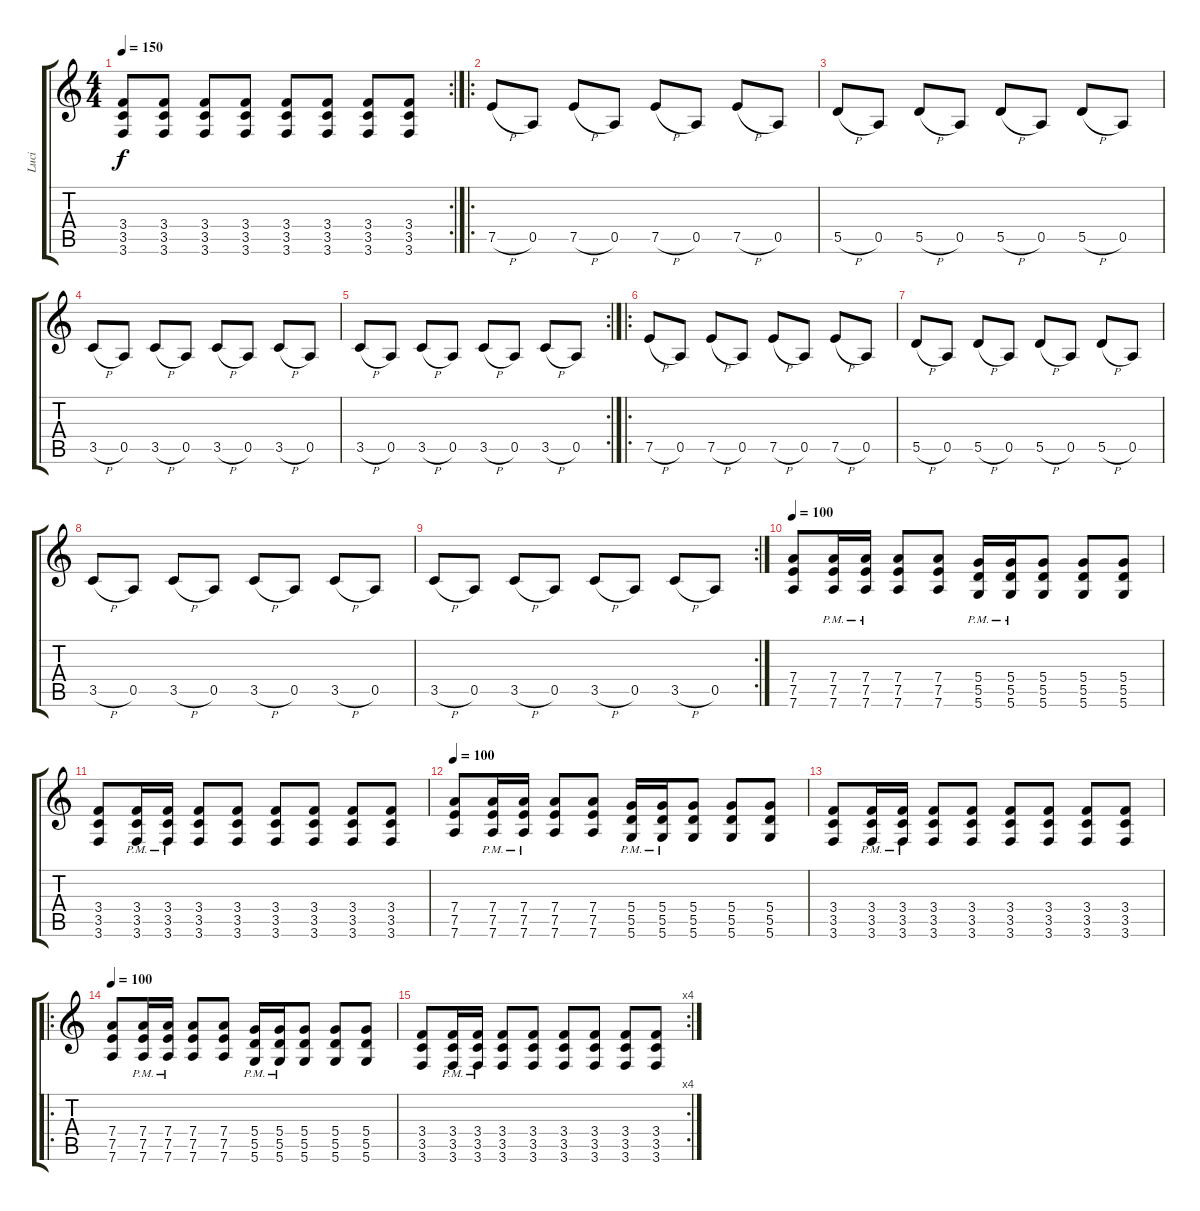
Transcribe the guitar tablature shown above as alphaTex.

\track ("Luci" "Luci") {instrument distortionguitar}
\staff {score tabs}
\tuning (E4 B3 G3 D3 A2 D2) {hide}
\rc 2
\ts (4 4)
\tempo 150
\clef g2
\ks c
(3.4 3.5 3.6).8{dy f} (3.4 3.5 3.6).8 (3.4 3.5 3.6).8 (3.4 3.5 3.6).8 (3.4 3.5 3.6).8 (3.4 3.5 3.6).8 (3.4 3.5 3.6).8 (3.4 3.5 3.6).8 |
\ro
7.5{h}.8 0.5.8 7.5{h}.8 0.5.8 7.5{h}.8 0.5.8 7.5{h}.8 0.5.8 |
5.5{h}.8 0.5.8 5.5{h}.8 0.5.8 5.5{h}.8 0.5.8 5.5{h}.8 0.5.8 |
3.5{h}.8 0.5.8 3.5{h}.8 0.5.8 3.5{h}.8 0.5.8 3.5{h}.8 0.5.8 |
\rc 2
3.5{h}.8 0.5.8 3.5{h}.8 0.5.8 3.5{h}.8 0.5.8 3.5{h}.8 0.5.8 |
\ro
7.5{h}.8 0.5.8 7.5{h}.8 0.5.8 7.5{h}.8 0.5.8 7.5{h}.8 0.5.8 |
5.5{h}.8 0.5.8 5.5{h}.8 0.5.8 5.5{h}.8 0.5.8 5.5{h}.8 0.5.8 |
3.5{h}.8 0.5.8 3.5{h}.8 0.5.8 3.5{h}.8 0.5.8 3.5{h}.8 0.5.8 |
\rc 2
3.5{h}.8 0.5.8 3.5{h}.8 0.5.8 3.5{h}.8 0.5.8 3.5{h}.8 0.5.8 |
\tempo 100
(7.4 7.5 7.6).8 (7.4{pm} 7.5{pm} 7.6{pm}).16 (7.4{pm} 7.5{pm} 7.6{pm}).16 (7.4 7.5 7.6).8 (7.4 7.5 7.6).8 (5.4{pm} 5.5{pm} 5.6{pm}).16 (5.4{pm} 5.5{pm} 5.6{pm}).16 (5.4 5.5 5.6).8 (5.4 5.5 5.6).8 (5.4 5.5 5.6).8 |
(3.4 3.5 3.6).8 (3.4{pm} 3.5 3.6).16 (3.4{pm} 3.5 3.6).16 (3.4 3.5 3.6).8 (3.4 3.5 3.6).8 (3.4 3.5 3.6).8 (3.4 3.5 3.6).8 (3.4 3.5 3.6).8 (3.4 3.5 3.6).8 |
\tempo 100
(7.4 7.5 7.6).8 (7.4{pm} 7.5{pm} 7.6{pm}).16 (7.4{pm} 7.5{pm} 7.6{pm}).16 (7.4 7.5 7.6).8 (7.4 7.5 7.6).8 (5.4{pm} 5.5{pm} 5.6{pm}).16 (5.4{pm} 5.5{pm} 5.6{pm}).16 (5.4 5.5 5.6).8 (5.4 5.5 5.6).8 (5.4 5.5 5.6).8 |
(3.4 3.5 3.6).8 (3.4{pm} 3.5 3.6).16 (3.4{pm} 3.5 3.6).16 (3.4 3.5 3.6).8 (3.4 3.5 3.6).8 (3.4 3.5 3.6).8 (3.4 3.5 3.6).8 (3.4 3.5 3.6).8 (3.4 3.5 3.6).8 |
\ro
\tempo 100
(7.4 7.5 7.6).8 (7.4{pm} 7.5{pm} 7.6{pm}).16 (7.4{pm} 7.5{pm} 7.6{pm}).16 (7.4 7.5 7.6).8 (7.4 7.5 7.6).8 (5.4{pm} 5.5{pm} 5.6{pm}).16 (5.4{pm} 5.5{pm} 5.6{pm}).16 (5.4 5.5 5.6).8 (5.4 5.5 5.6).8 (5.4 5.5 5.6).8 |
\rc 4
(3.4 3.5 3.6).8 (3.4{pm} 3.5 3.6).16 (3.4{pm} 3.5 3.6).16 (3.4 3.5 3.6).8 (3.4 3.5 3.6).8 (3.4 3.5 3.6).8 (3.4 3.5 3.6).8 (3.4 3.5 3.6).8 (3.4 3.5 3.6).8
